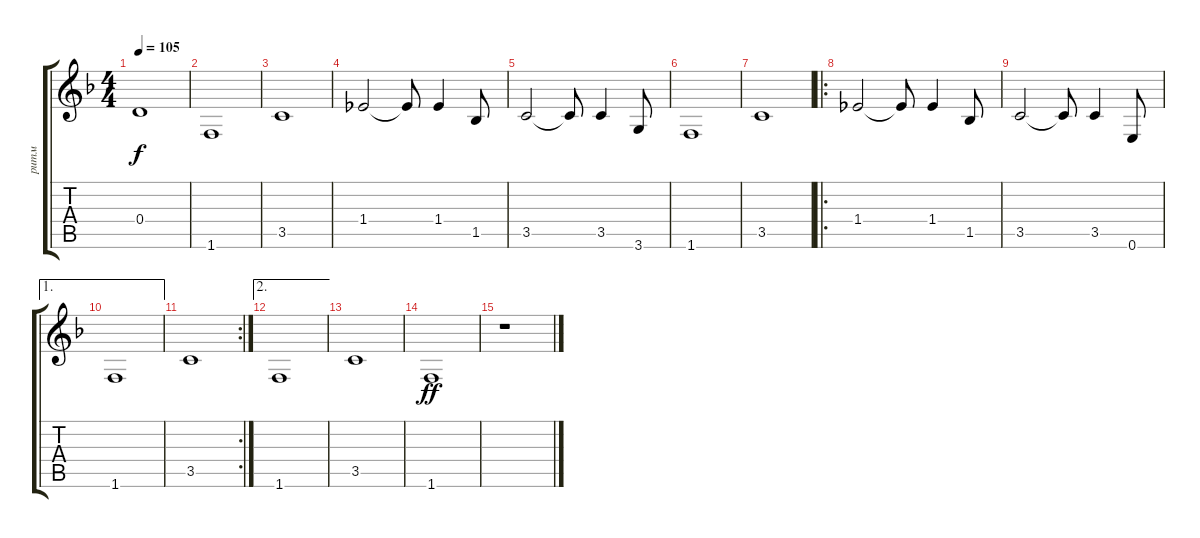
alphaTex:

\track ("ритм" "ритм") {instrument acousticguitarsteel}
\staff {score tabs}
\tuning (E4 B3 G3 D3 A2 E2) {hide}
\ts (4 4)
\tempo 105
\clef g2
\ks f
0.4.1{dy f} |
1.6.1 |
3.5.1 |
1.4.2 1.4{t}.8 1.4.4 1.5.8 |
3.5.2 3.5{t}.8 3.5.4 3.6.8 |
1.6.1 |
3.5.1 |
\ro
1.4.2 1.4{t}.8 1.4.4 1.5.8 |
3.5.2 3.5{t}.8 3.5.4 0.6.8 |
\ae 1
1.6.1 |
\rc 2
3.5.1 |
\ae 2
1.6.1 |
3.5.1 |
1.6.1{dy ff} |
r.1
